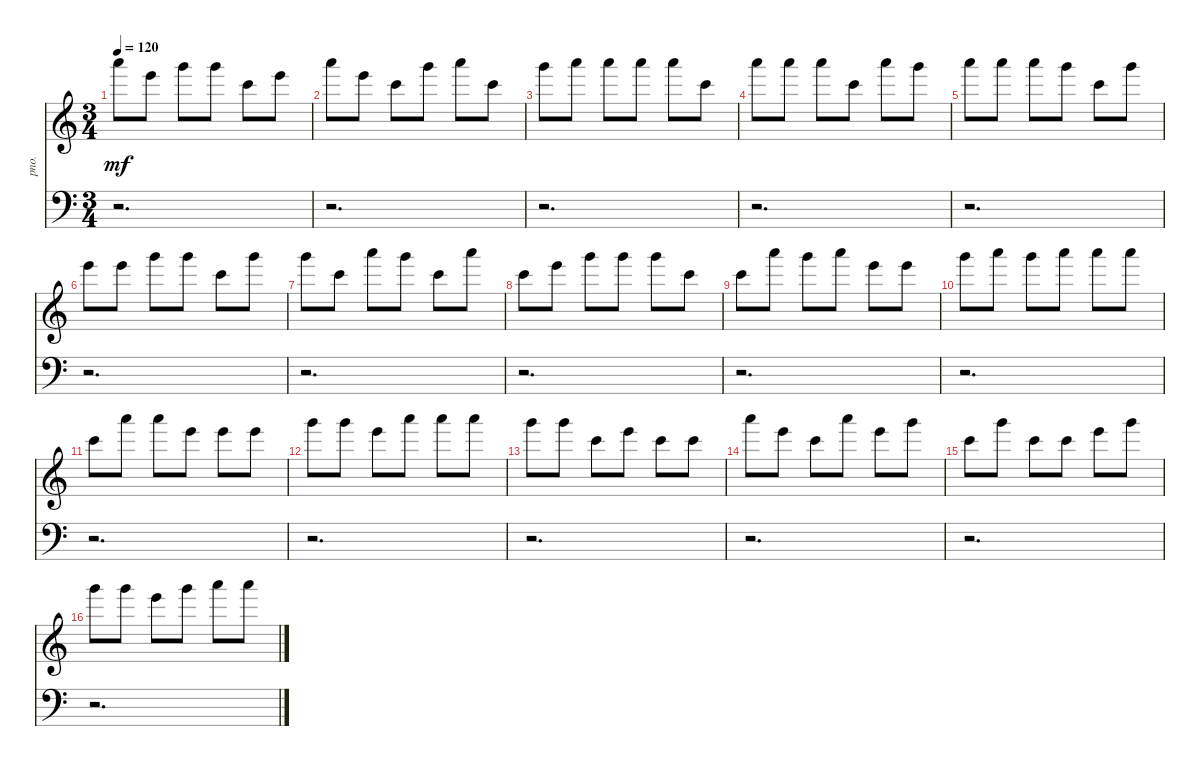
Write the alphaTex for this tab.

\bracketExtendMode nobrackets
\track ("Acoustic Piano" "pno.") {instrument marimba}
\staff {score}
\tuning (E4 B3 G3 D3 A2 E2)
\ts (3 4)
\tempo 120
\clef g2
\ks aminor
29.1.8{dy mf instrument marimba beam Down} 24.1.8{beam Down} 27.1.8{beam Down} 27.1.8{beam Down} 20.1.8{beam Down} 24.1.8{beam Down} |
29.1.8{beam Down} 24.1.8{beam Down} 20.1.8{beam Down} 27.1.8{beam Down} 29.1.8{beam Down} 20.1.8{beam Down} |
27.1.8{beam Down} 29.1.8{beam Down} 29.1.8{beam Down} 29.1.8{beam Down} 29.1.8{beam Down} 20.1.8{beam Down} |
29.1.8{beam Down} 29.1.8{beam Down} 29.1.8{beam Down} 20.1.8{beam Down} 29.1.8{beam Down} 27.1.8{beam Down} |
29.1.8{beam Down} 29.1.8{beam Down} 29.1.8{beam Down} 27.1.8{beam Down} 20.1.8{beam Down} 27.1.8{beam Down} |
24.1.8{beam Down} 24.1.8{beam Down} 27.1.8{beam Down} 27.1.8{beam Down} 20.1.8{beam Down} 27.1.8{beam Down} |
27.1.8{beam Down} 20.1.8{beam Down} 29.1.8{beam Down} 27.1.8{beam Down} 20.1.8{beam Down} 29.1.8{beam Down} |
20.1.8{beam Down} 24.1.8{beam Down} 27.1.8{beam Down} 27.1.8{beam Down} 27.1.8{beam Down} 20.1.8{beam Down} |
20.1.8{beam Down} 29.1.8{beam Down} 27.1.8{beam Down} 29.1.8{beam Down} 24.1.8{beam Down} 24.1.8{beam Down} |
27.1.8{beam Down} 29.1.8{beam Down} 27.1.8{beam Down} 29.1.8{beam Down} 29.1.8{beam Down} 29.1.8{beam Down} |
20.1.8{beam Down} 29.1.8{beam Down} 29.1.8{beam Down} 24.1.8{beam Down} 24.1.8{beam Down} 24.1.8{beam Down} |
27.1.8{beam Down} 27.1.8{beam Down} 24.1.8{beam Down} 29.1.8{beam Down} 29.1.8{beam Down} 29.1.8{beam Down} |
27.1.8{beam Down} 27.1.8{beam Down} 20.1.8{beam Down} 24.1.8{beam Down} 20.1.8{beam Down} 20.1.8{beam Down} |
29.1.8{beam Down} 24.1.8{beam Down} 20.1.8{beam Down} 29.1.8{beam Down} 24.1.8{beam Down} 27.1.8{beam Down} |
20.1.8{beam Down} 27.1.8{beam Down} 20.1.8{beam Down} 20.1.8{beam Down} 24.1.8{beam Down} 27.1.8{beam Down} |
27.1.8{beam Down} 27.1.8{beam Down} 24.1.8{beam Down} 27.1.8{beam Down} 29.1.8{beam Down} 29.1.8{beam Down}
\staff {score}
\tuning (G2 D2 A1 E1 B0)
\clef f4
\ottava regular
\simile none
\ks aminor
r.2{d dy mf beam Down} |
r.2{d beam Down} |
r.2{d beam Down} |
r.2{d beam Down} |
r.2{d beam Down} |
r.2{d beam Down} |
r.2{d beam Down} |
r.2{d beam Down} |
r.2{d beam Down} |
r.2{d beam Down} |
r.2{d beam Down} |
r.2{d beam Down} |
r.2{d beam Down} |
r.2{d beam Down} |
r.2{d beam Down} |
r.2{d beam Down}
